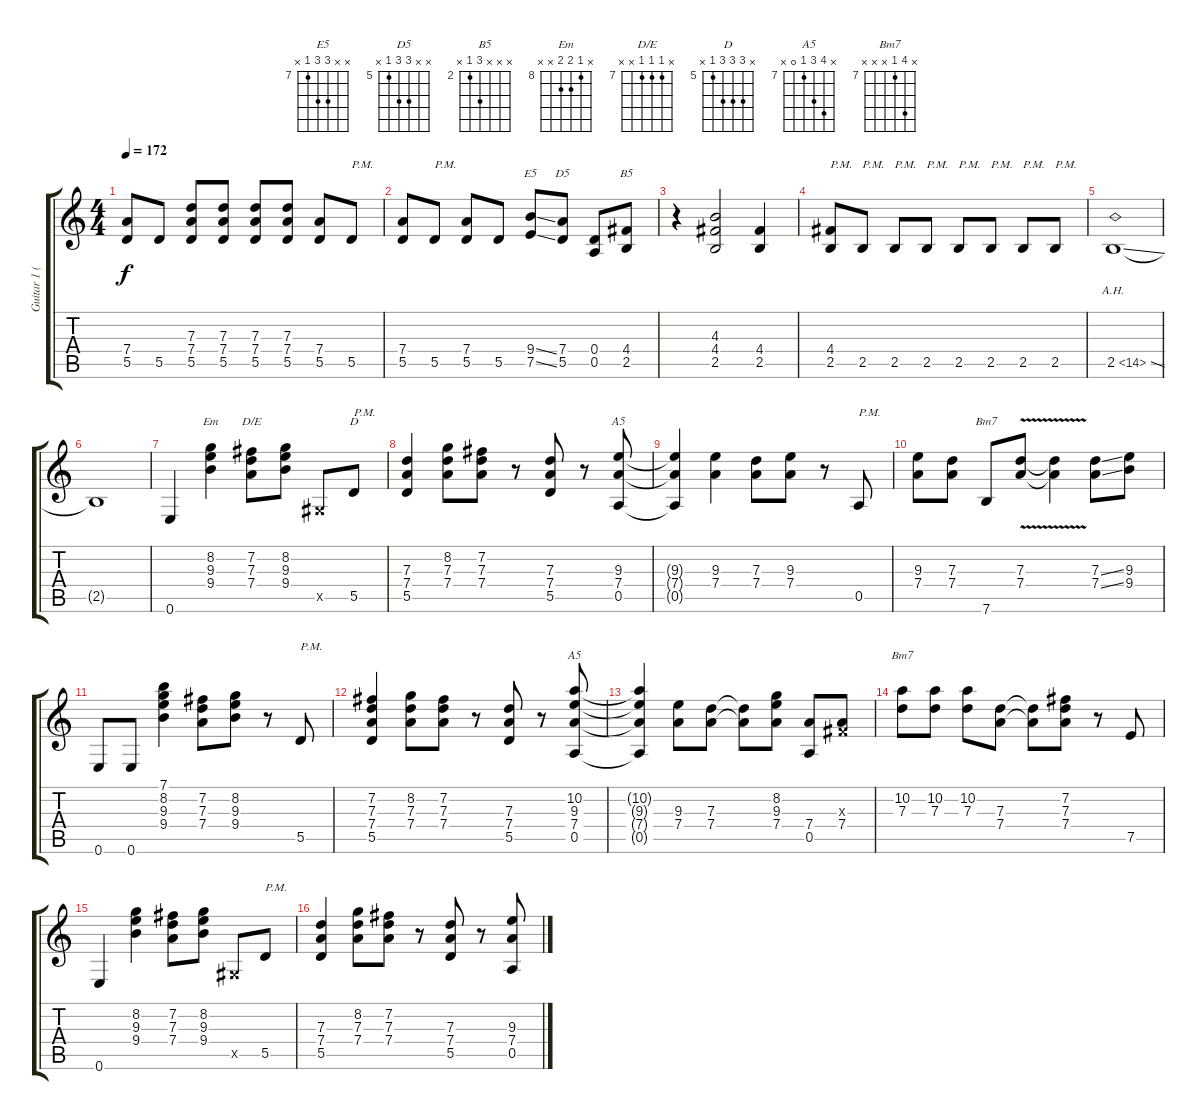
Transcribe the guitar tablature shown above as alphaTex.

\track ("Guitar 1 (Rythm.)" "Guitar 1 (") {instrument distortionguitar}
\staff {score tabs}
\tuning (E4 B3 G3 D3 A2 E2) {hide}
\chord ("E5" x x 9 9 7 x) {firstfret 7}
\chord ("D5" x x 7 7 5 x) {firstfret 5}
\chord ("B5" x x x 4 2 x) {firstfret 2}
\chord ("Em" x 8 9 9 x x) {firstfret 8}
\chord ("D/E" x 7 7 7 x x) {firstfret 7}
\chord ("D" x 7 7 7 5 x) {firstfret 5}
\chord ("A5" x x 9 7 0 x) {firstfret 7}
\chord ("Bm7" x x 7 7 x 7) {firstfret 7}
\chord ("A5" x 10 9 7 0 x) {firstfret 7}
\chord ("Bm7" x 10 7 x x x) {firstfret 7}
\ts (4 4)
\tempo 172
\clef g2
\ks c
(7.4{t} 5.5{t}).8{dy f} 5.5.8 (7.3 7.4 5.5).8 (7.3 7.4 5.5).8 (7.3 7.4 5.5).8 (7.3 7.4 5.5).8 (7.4 5.5).8 5.5.8{txt "P.M."} |
(7.4 5.5).8 5.5.8{txt "P.M."} (7.4 5.5).8 5.5.8 (9.4{ss} 7.5{ss}).8{ch "E5"} (7.4 5.5).8{ch "D5"} (0.4 0.5).8 (4.4 2.5).8{ch "B5"} |
r.4 (4.3 4.4 2.5).2 (4.4 2.5).4 |
(4.4 2.5).8{txt "P.M."} 2.5.8{txt "P.M."} 2.5.8{txt "P.M."} 2.5.8{txt "P.M."} 2.5.8{txt "P.M."} 2.5.8{txt "P.M."} 2.5.8{txt "P.M."} 2.5.8{txt "P.M."} |
2.5{ah 12 ss}.1 |
2.5{t}.1 |
0.6.4 (8.2 9.3 9.4).4{ch "Em"} (7.2 7.3 7.4).8{ch "D/E"} (8.2 9.3 9.4).8 -1.5{x}.8 5.5.8{ch "D" txt "P.M."} |
(7.3 7.4 5.5).4 (8.2 7.3 7.4).8 (7.2 7.3 7.4).8 r.8 (7.3 7.4 5.5).8 r.8 (9.3 7.4 0.5).8{ch "A5"} |
(9.3{t} 7.4{t} 0.5{t}).4 (9.3 7.4).4 (7.3 7.4).8 (9.3 7.4).8 r.8 0.5.8{txt "P.M."} |
(9.3 7.4).8 (7.3 7.4).8 7.6.8{ch "Bm7"} (7.3{v} 7.4{v}).8 (7.3{t} 7.4{t}).4 (7.3{ss} 7.4{ss}).8 (9.3 9.4).8 |
0.6.8 0.6.8 (7.1 8.2 9.3 9.4).4 (7.2 7.3 7.4).8 (8.2 9.3 9.4).8 r.8 5.5.8{txt "P.M."} |
(7.2 7.3 7.4 5.5).4 (8.2 7.3 7.4).8 (7.2 7.3 7.4).8 r.8 (7.3 7.4 5.5).8 r.8 (10.2 9.3 7.4 0.5).8{ch "A5"} |
(10.2{t} 9.3{t} 7.4{t} 0.5{t}).4 (9.3 7.4).8 (7.3 7.4).8 (7.3{t} 7.4{t}).8 (8.2 9.3 7.4).8 (7.4 0.5).8 (-1.3{x} 7.4).8 |
(10.2 7.3).8{ch "Bm7"} (10.2 7.3).8 (10.2 7.3).8 (7.3 7.4).8 (7.3{t} 7.4{t}).8 (7.2 7.3 7.4).8 r.8 7.5.8 |
0.6.4 (8.2 9.3 9.4).4 (7.2 7.3 7.4).8 (8.2 9.3 9.4).8 -1.5{x}.8 5.5.8{txt "P.M."} |
(7.3 7.4 5.5).4 (8.2 7.3 7.4).8 (7.2 7.3 7.4).8 r.8 (7.3 7.4 5.5).8 r.8 (9.3 7.4 0.5).8
